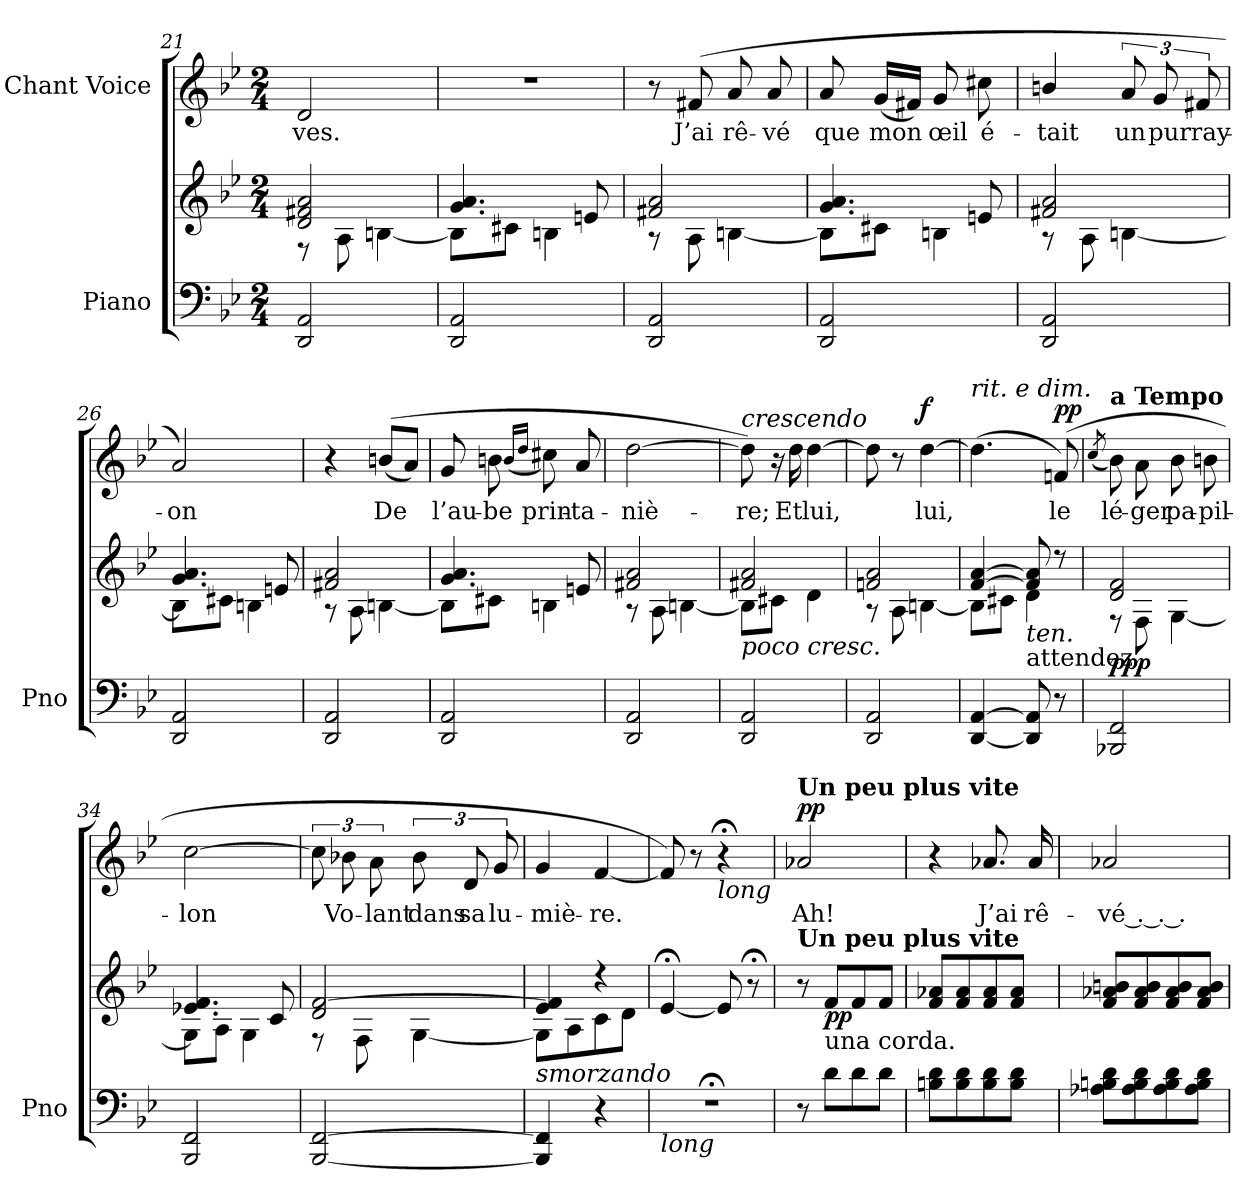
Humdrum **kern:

**kern	**kern	**dynam	**kern	**text	**dynam
*part2	*part2	*part2	*part1	*part1	*part1
*staff3	*staff2	*staff2/3	*staff1	*staff1	*staff1
*I"Piano	*	*	*I"Chant Voice	*	*
*I'Pno	*	*	*	*	*
*clefF4	*clefG2	*	*clefG2	*	*
*k[b-e-]	*k[b-e-]	*	*k[b-e-]	*	*
*M2/4	*M2/4	*	*M2/4	*	*
=21	=21	=21	=21	=21	=21
*	*^	*	*	*	*
!	!	!	!	!	!LO:LY:b	!
2DD/ 2AA/	2d/ 2f#X/ 2a/	8r	.	2d/	-ves.	.
.	.	8A\	.	.	.	.
.	.	[4Bn\	.	.	.	.
=22	=22	=22	=22	=22	=22	=22
2DD/ 2AA/	4.g/ 4.a/	8B\L]	.	2r	.	.
.	.	8c#X\J	.	.	.	.
.	.	4Bn\	.	.	.	.
.	8en/	.	.	.	.	.
!!LO:LB:g=z
=23	=23	=23	=23	=23	=23	=23
2DD/ 2AA/	2f#X/ 2a/	8r	.	8r	.	.
!	!	!	!	!	!LO:LY:b	!
.	.	8A\	.	(8f#X/	J’ai	.
!	!	!	!	!	!LO:LY:b	!
.	.	[4Bn\	.	8a/	rê-	.
!	!	!	!	!	!LO:LY:b	!
.	.	.	.	8a/	-vé	.
=24	=24	=24	=24	=24	=24	=24
!	!	!	!	!	!LO:LY:b	!
2DD/ 2AA/	4.g/ 4.a/	8B\L]	.	8a/	que	.
!	!	!	!	!	!LO:LY:b	!
.	.	8c#X\J	.	(16g/LL	mon	.
.	.	.	.	16f#X/JJ)	.	.
!	!	!	!	!	!LO:LY:b	!
.	.	4Bn\	.	8g/	œil	.
!	!	!	!	!	!LO:LY:b	!
.	8en/	.	.	8cc#X\	é-	.
=25	=25	=25	=25	=25	=25	=25
!	!	!	!	!	!LO:LY:b	!
2DD/ 2AA/	2f#X/ 2a/	8r	.	4bn/	-tait	.
.	.	8A\	.	.	.	.
!	!	!	!	!	!LO:LY:b	!
.	.	[4Bn\	.	12a/	un	.
!	!	!	!	!	!LO:LY:b	!
.	.	.	.	12g/	pur	.
!	!	!	!	!	!LO:LY:b	!
.	.	.	.	12f#X/	ray-	.
=26	=26	=26	=26	=26	=26	=26
!	!	!	!	!	!LO:LY:b	!
2DD/ 2AA/	4.g/ 4.a/	8B\L]	.	2a/)	-on	.
.	.	8c#X\J	.	.	.	.
.	.	4Bn\	.	.	.	.
.	8en/	.	.	.	.	.
=27	=27	=27	=27	=27	=27	=27
2DD/ 2AA/	2f#X/ 2a/	8r	.	4r	.	.
.	.	8A\	.	.	.	.
!	!	!	!	!	!LO:LY:b	!
.	.	[4Bn\	.	((8bn/L	De	.
.	.	.	.	8a/J)	.	.
!!LO:LB:g=z
=28	=28	=28	=28	=28	=28	=28
!	!	!	!	!	!LO:LY:b	!
2DD/ 2AA/	4.g/ 4.a/	8Bn\L]	.	8g/	l’au-	.
!	!	!	!	!	!LO:LY:b	!
.	.	8c#X\J	.	8bn\	-be	.
.	.	.	.	(16qb/LL	.	.
.	.	.	.	16qdd/JJ	.	.
!	!	!	!	!	!LO:LY:b	!
.	.	4B\	.	8cc#X\)	prin-	.
!	!	!	!	!	!LO:LY:b	!
.	8en/	.	.	8a/	-ta-	.
=29	=29	=29	=29	=29	=29	=29
!	!	!	!	!	!LO:LY:b	!
2DD/ 2AA/	2f#X/ 2a/	8r	.	[2dd\	-niè-	.
.	.	8A\	.	.	.	.
.	.	[4Bn\	.	.	.	.
=30	=30	=30	=30	=30	=30	=30
!	!	!	!	!LO:TX:a:i:t=crescendo	!	!
!	!LO:TX:b:i:t=poco cresc.	!	!	!	!	!
!	!	!	!	!	!LO:LY:b	!
2DD/ 2AA/	2f#X/ 2a/	8B\L]	.	8dd\])	-re;	.
.	.	8c#X\J	.	16r	.	.
!	!	!	!	!	!LO:LY:b	!
.	.	.	.	16dd\	Et	.
!	!	!	!	!	!LO:LY:b	!
.	.	4d\	.	[4dd\	lui,	.
=31	=31	=31	=31	=31	=31	=31
2DD/ 2AA/	2fn/ 2a/	8r	.	8dd\]	.	.
.	.	8A\	.	8r	.	.
!	!	!	!	!	!LO:LY:b	!LO:DY:a
.	.	[4Bn\	.	[4dd\	lui,	f
=32	=32	=32	=32	=32	=32	=32
!	!	!	!	!LO:TX:a:i:t=rit. e dim.	!	!
[4DD/ [4AA/	[4f/ [4a/	8B\L]	.	(4.dd\]	.	.
.	.	8c#X\J	.	.	.	.
!	!LO:TX:b:i:t=ten.	!	!	!	!	!
!	!LO:TX:b:t=attendez	!	!	!	!	!
8DD/] 8AA/]	8f/] 8a/]	4d\	.	.	.	.
!	!	!	!	!	!LO:LY:b	!LO:DY:a
8r	8r	.	.	(8fn/)	le	pp
!!LO:LB:g=z
=33	=33	=33	=33	=33	=33	=33
.	.	.	.	(8qcc/	.	.
!	!	!	!	!LO:TX:a:B:t=a Tempo	!	!
!	!	!	!LO:DY:b	!	!LO:LY:b	!
2BBB-X/ 2FF/	2d/ 2f/	8r	ppp	8b-\)	lé-	.
!	!	!	!	!	!LO:LY:b	!
.	.	8F\	.	8a\	-ger	.
!	!	!	!	!	!LO:LY:b	!
.	.	[4G\	.	8b-\	pa-	.
!	!	!	!	!	!LO:LY:b	!
.	.	.	.	8bn\	-pil-	.
=34	=34	=34	=34	=34	=34	=34
!	!	!	!	!	!LO:LY:b	!
2BBB-/ 2FF/	4.e-X/ 4.f/	8G\L]	.	[2cc\	-lon	.
.	.	8A\J	.	.	.	.
.	.	4G\	.	.	.	.
.	8c/	.	.	.	.	.
=35	=35	=35	=35	=35	=35	=35
[2BBB-/ [2FF/	2d/ [2f/	8r	.	12cc\]	.	.
!	!	!	!	!	!LO:LY:b	!
.	.	.	.	12b-X\	Vo-	.
.	.	8F\	.	.	.	.
!	!	!	!	!	!LO:LY:b	!
.	.	.	.	12a\	-lant	.
!	!	!	!	!	!LO:LY:b	!
.	.	[4G\	.	12b-\	dans	.
!	!	!	!	!	!LO:LY:b	!
.	.	.	.	12d/	sa	.
!	!	!	!	!	!LO:LY:b	!
.	.	.	.	12g/	lu-	.
=36	=36	=36	=36	=36	=36	=36
!	!LO:TX:b:i:t=smorzando	!	!	!	!	!
!	!	!	!	!	!LO:LY:b	!
4BBB-/] 4FF/]	4e-/ 4f/]	8G\L]	.	4g/	miè-	.
.	.	8A\	.	.	.	.
!	!	!	!	!	!LO:LY:b	!
4r	4r	8c\	.	[4f/	-re.	.
.	.	8d\J	.	.	.	.
=37	=37	=37	=37	=37	=37	=37
!LO:TX:b:i:t=long	!	!	!	!	!	!
*	*v	*v	*	*	*	*
2r;<	[4e-;</	.	8f/])	.	.
.	.	.	8r	.	.
!	!	!	!LO:TX:b:i:t=long	!	!
.	8e-/]	.	4r;<	.	.
.	8r;<	.	.	.	.
!!LO:PB:g=z
=38	=38	=38	=38	=38	=38
!	!	!	!LO:TX:a:B:t=Un peu plus vite	!	!
!	!LO:TX:a:B:t=Un peu plus vite	!	!	!	!
!	!	!	!	!LO:LY:b	!LO:DY:a
8r	8r	.	2a-X/	Ah!	pp
!	!LO:TX:b:t=una corda.	!	!	!	!
!	!	!LO:DY:b	!	!	!
8d\L	8f/L	pp	.	.	.
8d\	8f/	.	.	.	.
8d\J	8f/J	.	.	.	.
=39	=39	=39	=39	=39	=39
8Bn\ 8d\L	8f/ 8a-X/L	.	4r	.	.
8B\ 8d\	8f/ 8a-/	.	.	.	.
!	!	!	!	!LO:LY:b	!
8B\ 8d\	8f/ 8a-/	.	8.a-X/	J’ai	.
8B\ 8d\J	8f/ 8a-/J	.	.	.	.
!	!	!	!	!LO:LY:b	!
.	.	.	16a-/	rê-	.
=40	=40	=40	=40	=40	=40
!	!	!	!	!LO:LY:b	!
8A-X\ 8Bn\ 8d\L	8f/ 8a-X/ 8bn/L	.	2a-X/	-vé . . .	.
8A-\ 8B\ 8d\	8f/ 8a-/ 8b/	.	.	.	.
8A-\ 8B\ 8d\	8f/ 8a-/ 8b/	.	.	.	.
8A-\ 8B\ 8d\J	8f/ 8a-/ 8b/J	.	.	.	.
=	=	=	=	=	=
*-	*-	*-	*-	*-	*-
